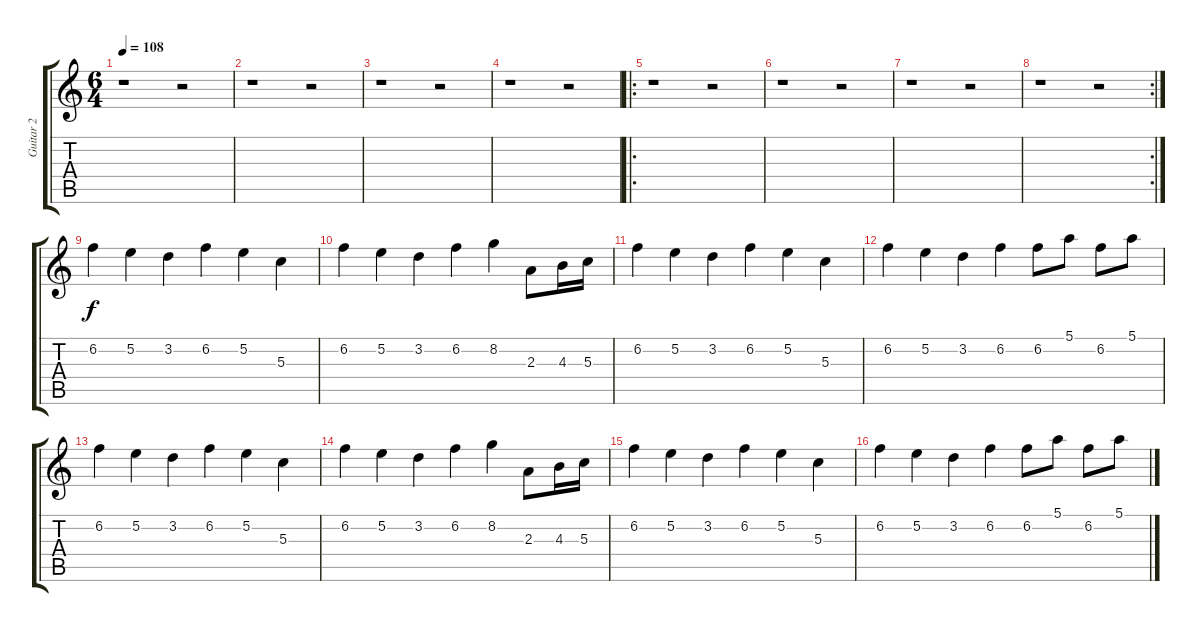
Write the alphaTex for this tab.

\track ("Guitar 2" "Guitar 2") {instrument electricguitarjazz}
\staff {score tabs}
\tuning (E4 B3 G3 D3 A2 E2) {hide}
\ts (6 4)
\tempo 108
\clef g2
\ks c
r.1{dy f} r.2 |
r.1 r.2 |
r.1 r.2 |
r.1 r.2 |
\ro
r.1 r.2 |
r.1 r.2 |
r.1 r.2 |
\rc 2
r.1 r.2 |
6.2.4 5.2.4 3.2.4 6.2.4 5.2.4 5.3.4 |
6.2.4 5.2.4 3.2.4 6.2.4 8.2.4 2.3.8 4.3.16 5.3.16 |
6.2.4 5.2.4 3.2.4 6.2.4 5.2.4 5.3.4 |
6.2.4 5.2.4 3.2.4 6.2.4 6.2.8 5.1.8 6.2.8 5.1.8 |
6.2.4 5.2.4 3.2.4 6.2.4 5.2.4 5.3.4 |
6.2.4 5.2.4 3.2.4 6.2.4 8.2.4 2.3.8 4.3.16 5.3.16 |
6.2.4 5.2.4 3.2.4 6.2.4 5.2.4 5.3.4 |
6.2.4 5.2.4 3.2.4 6.2.4 6.2.8 5.1.8 6.2.8 5.1.8
